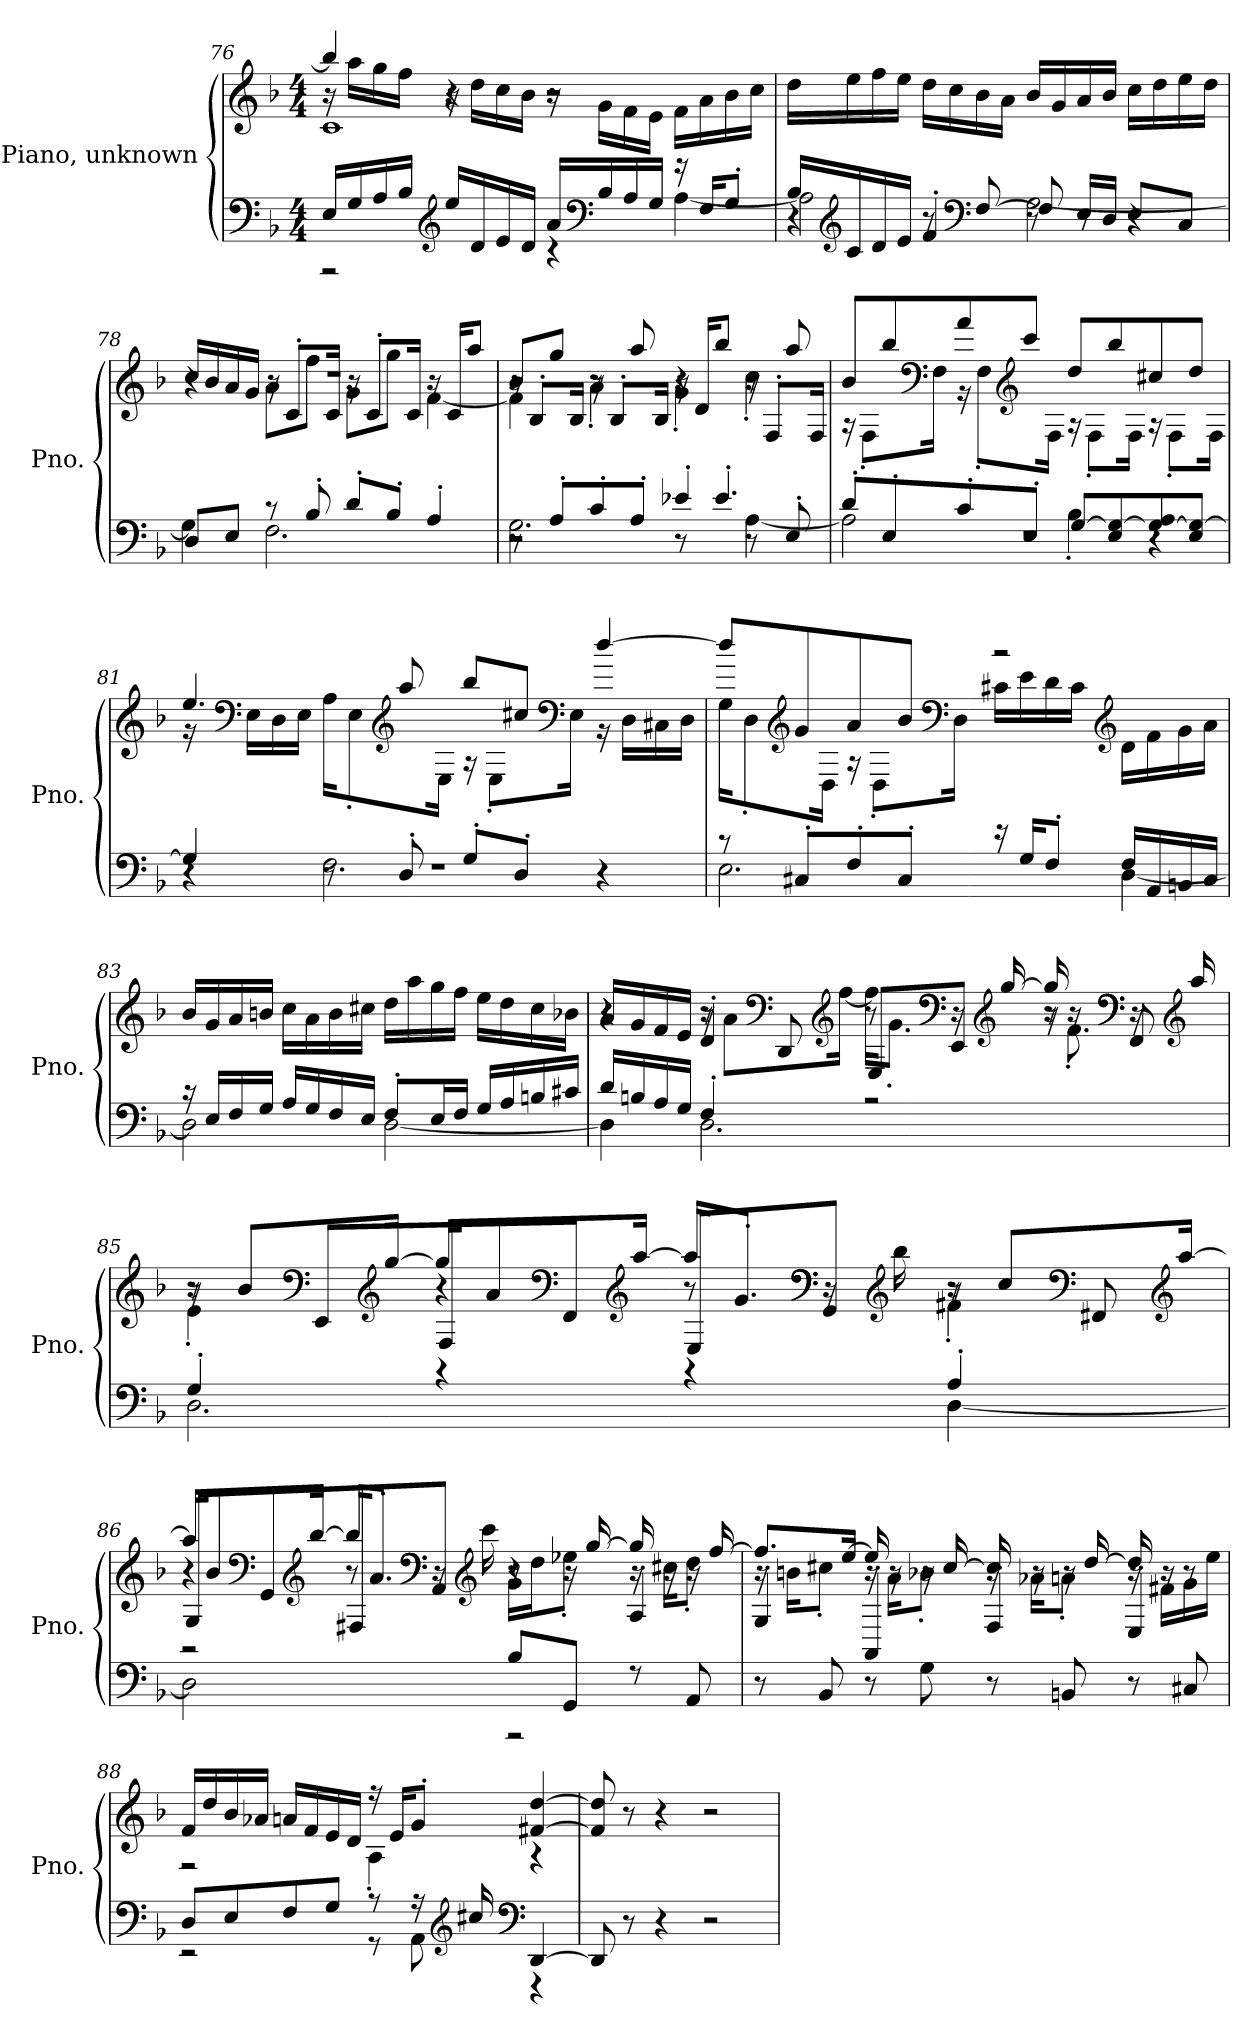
**kern	**kern
*part1	*part1
*staff2	*staff1
*I"Piano, unknown	*
*I'Pno.	*
*clefF4	*clefG2
*k[b-]	*k[b-]
*M4/4	*M4/4
=76	=76
*^	*^
*	*	*	*^
16E/LL	2r	4bb-/]	16r	1c
16G/	.	.	16aa\LL	.
16A/	.	.	16gg\	.
16B-/JJ	.	.	16ff\JJ	.
*clefG2	*	*	*	*
16ee/LL	.	4r	16r	.
16d/	.	.	16dd\LL	.
16e/	.	.	16cc\	.
16d/JJ	.	.	16b-\JJ	.
16a/LL	4r	2r	16r	.
*clefF4	*	*	*	*
16B-/	.	.	16g\LL	.
16A/	.	.	16f\	.
16G/JJ	.	.	16e\JJ	.
16r	[4A\	.	16f\LL	.
16F/KL	.	.	16a\	.
8G'/J	.	.	16b-\	.
.	.	.	16cc\JJ	.
*	*	*v	*v	*v
!!LO:LB:g=z
=77	=77	=77
*	*^	*
16B-/LL	2A\]	4r	16dd\LL
*clefG2	*	*	*
16c/	.	.	16ee\
16d/	.	.	16ff\
16e/JJ	.	.	16ee\JJ
4f'/	.	8r	16dd\LL
.	.	.	16cc\
*clefF4	*	*	*
.	.	[8F/	16b-\
.	.	.	16a\JJ
8r	[2G\	8F/]	16b-/LL
.	.	.	16g/
16E/LL	.	8r	16a/
16D/JJ	.	.	16b-/JJ
8E/L	.	4r	16cc\LL
.	.	.	16dd\
8C/J	.	.	16ee\
.	.	.	16dd\JJ
*	*v	*v	*
=78	=78	=78
*	*	*^
*	*	*	*^
8D/L	4G\]	1r	4r	16cc/LL
.	.	.	.	16b-/
8E/J	.	.	.	16a/
.	.	.	.	16g/JJ
8r	2.F\	.	8a\L	16r
.	.	.	.	8c'/L
8B-'/	.	.	8ff\J	.
.	.	.	.	16c/Jk
8d'/L	.	.	8g\L	16r
.	.	.	.	8c'/L
8B-'/J	.	.	8gg\J	.
.	.	.	.	16c/Jk
4A'/	.	.	[4f\	16r
.	.	.	.	16c/KL
.	.	.	.	8aa/J
!!LO:LB:g=z	!!	!!
=79	=79	=79	=79	=79
*	*^	*	*	*
2r	2.G\	8r	8b-/L	4f\]	16r
.	.	.	.	.	8B-'/L
.	.	8A'/L	8gg/J	.	.
.	.	.	.	.	16B-/Jk
.	.	8c'/	8r	4a'\	16r
.	.	.	.	.	8B-'/L
.	.	8A'/J	8aa/	.	.
.	.	.	.	.	16B-/Jk
8r	.	4e-X'/	4r	4g'\	16r
.	.	.	.	.	16d/KL
4.e-'/	.	.	.	.	8bb-/J
.	[4A\	8r	8r	4cc'\	16r
.	.	.	.	.	8F'/L
.	.	8E'/	8aa/	.	.
.	.	.	.	.	16F/Jk
*	*	*	*	*v	*v
=80	=80	=80	=80	=80
1r	2A\]	8d'/L	8b-/L	16r
.	.	.	.	8F'\L
.	.	8E'/	8bb-/	.
*	*	*	*clefF4	*
.	.	.	.	16F\Jk
.	.	8c'/	8a/	16r
.	.	.	.	8F'\L
*	*	*	*clefG2	*
.	.	8E'/J	8ccc/J	.
.	.	.	.	16F\Jk
.	4B-'\	[8G/L	8dd/L	16r
.	.	.	.	8F'\L
.	.	8E/ 8G/_	8bb-/	.
.	.	.	.	16F\Jk
.	4r	8G/_ 8A/	8cc#X/	16r
.	.	.	.	8F'\L
.	.	8E/ 8G/_J	8dd/J	.
.	.	.	.	16F\Jk
!!LO:LB:g=z	!!
=81	=81	=81	=81	=81
1r	4r	4G/]	4.ee/	16r
*	*	*	*clefF4	*
.	.	.	.	16E\LL
.	.	.	.	16D\
.	.	.	.	16E\JJ
.	2.F\	8r	.	16A\KL
.	.	.	.	8E'\
*	*	*	*clefG2	*
.	.	8D'/	8aa/	.
.	.	.	.	16E\Jk
.	.	8G'/L	8bb-/L	16r
.	.	.	.	8E'\L
.	.	8D'/J	8cc#X/J	.
*	*	*	*clefF4	*
.	.	.	.	16E\Jk
.	.	4r	[4dd/	16r
.	.	.	.	16D\LL
.	.	.	.	16C#X\
.	.	.	.	16D\JJ
*	*v	*v	*	*
!!LO:LB:g=z	!!
=82	=82	=82	=82
8r	2.E\	8dd/L]	16G\KL
.	.	.	8D'\
*	*	*clefG2	*
8C#X'/L	.	8g/	.
.	.	.	16D\Jk
8F'/	.	8a/	16r
.	.	.	8D'\L
8C#'/J	.	8b-/J	.
*	*	*clefF4	*
.	.	.	16D\Jk
16r	.	2r	16c#X\LL
16G/KL	.	.	16e\
8F'/J	.	.	16d\
.	.	.	16c#\JJ
*	*	*clefG2	*
16F/LL	[4D\	.	16d\LL
16AA/	.	.	16f\
16BBn/	.	.	16g\
16C#/JJ	.	.	16a\JJ
*	*	*v	*v
=83	=83	=83
16r	2D\]	16b-/LL
16E/LL	.	16g/
16F/	.	16a/
16G/JJ	.	16bn/JJ
16A/LL	.	16cc\LL
16G/	.	16a\
16F/	.	16b\
16E/JJ	.	16cc#X\JJ
8F'/L	[2D\	16dd\LL
.	.	16aa\
16E/L	.	16gg\
16F/JJ	.	16ff\JJ
16G/LL	.	16ee\LL
16A/	.	16dd\
16Bn/	.	16cc#\
16c#X/JJ	.	16b-X\JJ
!!LO:LB:g=z
=84	=84	=84
*	*	*^
*	*	*	*^
16d/LL	4D\]	16a/LL	4r	4r
16Bn/	.	16g/	.	.
16A/	.	16f/	.	.
16G/JJ	.	16e/JJ	.	.
4F'/	2.D\	4d'/	16r	8r
.	.	.	8a\L	.
*	*	*clefF4	*	*
.	.	.	.	8DD/
*	*	*clefG2	*	*
.	.	.	[16ff\Jk	.
2r	.	8r	16ff\KL]	8E/L
.	.	.	8.g'\J	.
*	*	*clefF4	*	*
.	.	16r	.	8EE/J
*	*	*clefG2	*	*
.	.	[16gg/	.	.
.	.	16gg/]	16r	8r
.	.	16r	8.f'\	.
*	*	*clefF4	*	*
.	.	16r	.	8FF/
*	*	*clefG2	*	*
.	.	16aa/	.	.
!!LO:PB:g=z	!!	!!
=85	=85	=85	=85	=85
4G'/	2.D\	16r	4e'\	8r
.	.	8b-/L	.	.
*	*	*clefF4	*	*
.	.	.	.	8EE/L
*	*	*clefG2	*	*
.	.	[16gg/Jk	.	.
4r	.	16gg/KL]	4r	8F/
.	.	8a/	.	.
*	*	*clefF4	*	*
.	.	.	.	8FF/J
*	*	*clefG2	*	*
.	.	[16aa/Jk	.	.
4r	.	16aa/KL]	8r	8E/L
.	.	8.g'/J	.	.
*	*	*clefF4	*	*
.	.	.	16r	8GG/J
*	*	*clefG2	*	*
.	.	.	16bb-\	.
4A'/	[4D\	16r	4f#X'\	8r
.	.	8cc/L	.	.
*	*	*clefF4	*	*
.	.	.	.	8FF#X/
*	*	*clefG2	*	*
.	.	[16aa/Jk	.	.
!!LO:LB:g=z	!!	!!
=86	=86	=86	=86	=86
2r	2D\]	16aa/KL]	4r	8G/L
.	.	8b-/	.	.
*	*	*clefF4	*	*
.	.	.	.	8GG/
*	*	*clefG2	*	*
.	.	[16bb-/Jk	.	.
.	.	16bb-/KL]	8r	8F#X/
.	.	8.a'/J	.	.
*	*	*clefF4	*	*
.	.	.	16r	8AA/J
*	*	*clefG2	*	*
.	.	.	16ccc\	.
8B-/L	2r	8r	16g\LL	4r
.	.	.	16dd\J	.
8GG/J	.	16r	8ee-X'\J	.
.	.	[16gg/	.	.
8r	.	16gg/]	16r	4A'/
.	.	16r	16cc#X\KL	.
8AA/	.	16r	8dd'\J	.
.	.	[16ff/	.	.
*v	*v	*	*	*
!!LO:LB:g=z	!!	!!
=87	=87	=87	=87
8r	8.ff/L]	16r	4G'/
.	.	16bn\KL	.
8BB-/	.	8cc#X'\J	.
.	[16ee/Jk	.	.
8r	16ee/]	16r	4AA'/
.	16r	16a\KL	.
8G\	16r	8b-X'\J	.
.	[16cc#/	.	.
8r	16cc#/]	16r	4F'/
.	16r	16a-X\KL	.
8BBn/	16r	8an'\J	.
.	[16dd/	.	.
8r	16dd/]	16r	4E'/
.	16r	16f#X\LL	.
8C#X/	8r	16g\	.
.	.	16ee\JJ	.
*	*	*v	*v
=88	=88	=88
*^	*	*
8D/L	2r	16f/LL	2r
.	.	16dd/	.
8E/	.	16b-/	.
.	.	16a-X/JJ	.
8F/	.	16an/LL	.
.	.	16f/	.
8G/J	.	16e/	.
.	.	16d/JJ	.
8r	8r	16r	4A'\
.	.	16e/KL	.
16r	8AA\	8g'/J	.
*clefG2	*	*	*
16cc#X/	.	.	.
*clefF4	*	*	*
[4DD/	4r	[4f#X/ [4dd/	4r
*v	*v	*	*
*	*v	*v
!!LO:LB:g=z
=89	=89
8DD/]	8f#/] 8dd/]
8r	8r
4r	4r
2r	2r
=	=
*-	*-
